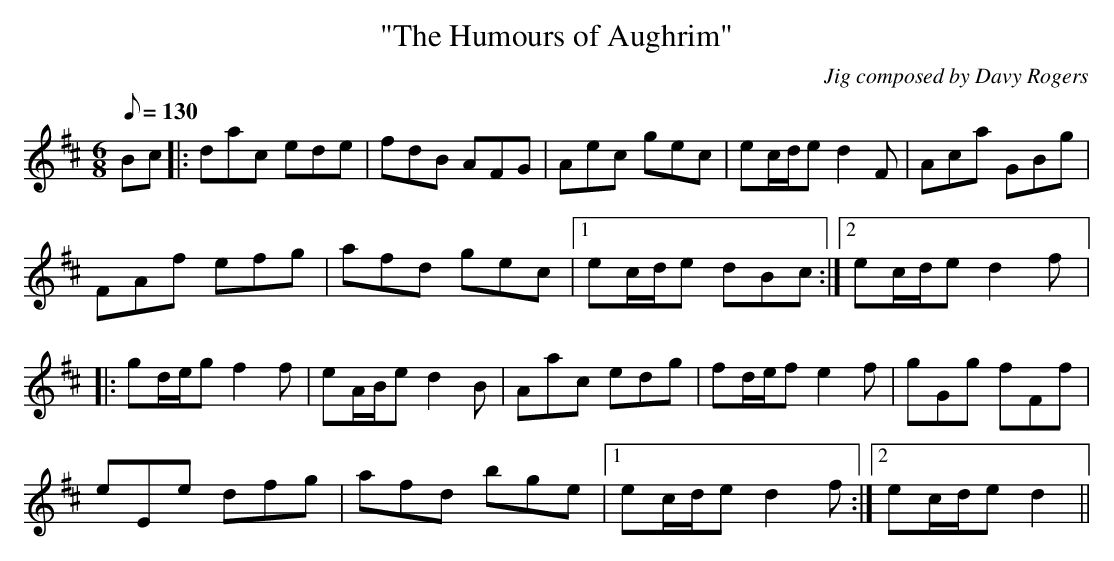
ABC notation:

X:1
T:"The Humours of Aughrim"
C:Jig composed by Davy Rogers
L:1/8
Q:130
M:6/8
K:D
Bc |: dac ede | fdB AFG | Aec gec | ec/d/e d2F | Aca GBg |
FAf efg | afd gec |1 ec/d/e dBc :|2 ec/d/e d2f |:
gd/e/g f2f | eA/B/e d2B | Aac edg | fd/e/f e2f | gGg fFf |
eEe dfg | afd bge |1 ec/d/e d2f :|2 ec/d/e d2 ||
